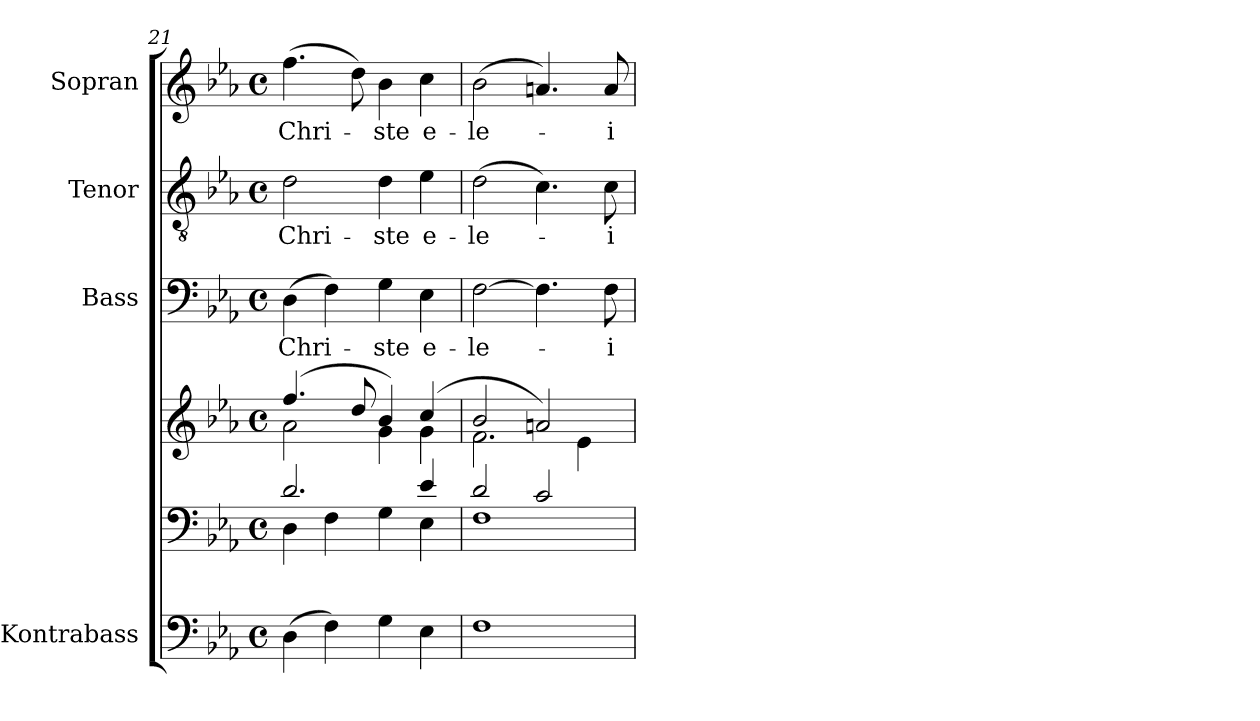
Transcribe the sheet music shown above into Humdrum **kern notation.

**kern	**kern	**kern	**kern	**text	**kern	**text	**kern	**text
*part5	*part4	*part4	*part3	*part3	*part2	*part2	*part1	*part1
*staff6	*staff5	*staff4	*staff3	*staff3	*staff2	*staff2	*staff1	*staff1
*I"Kontrabass	*	*	*I"Bass	*	*I"Tenor	*	*I"Sopran	*
*I'Kb.	*	*	*I'B.	*	*I'T.	*	*I'S.	*
*clefF4	*clefF4	*clefG2	*clefF4	*	*clefGv2	*	*clefG2	*
*ITrd7c12	*	*	*	*	*	*	*	*
*k[b-e-a-]	*k[b-e-a-]	*k[b-e-a-]	*k[b-e-a-]	*	*k[b-e-a-]	*	*k[b-e-a-]	*
*E-:	*E-:	*E-:	*E-:	*	*E-:	*	*E-:	*
*M4/4	*M4/4	*M4/4	*M4/4	*	*M4/4	*	*M4/4	*
*met(c)	*met(c)	*met(c)	*met(c)	*	*met(c)	*	*met(c)	*
=21	=21	=21	=21	=21	=21	=21	=21	=21
*	*^	*^	*	*	*	*	*	*
!	!	!	!	!	!	!LO:LY:b	!	!LO:LY:b	!	!LO:LY:b
(>4DD\	2.d/	4D\	(4.ff/	2a-\	(>4D\	Chri-	2d\	Chri-	(>4.ff\	Chri-
4FF\)	.	4F\	.	.	4F\)	.	.	.	.	.
.	.	.	8dd/	.	.	.	.	.	8dd\)	.
!	!	!	!	!	!	!LO:LY:b	!	!LO:LY:b	!	!LO:LY:b
4GG\	.	4G\	4b-/)	4g\	4G\	-ste	4d\	-ste	4b-\	-ste
!	!	!	!	!	!	!LO:LY:b	!	!LO:LY:b	!	!LO:LY:b
4EE-\	4e-/	4E-\	(4cc/	4g\	4E-\	e-	4e-\	e-	4cc\	e-
!!LO:PB:g=z
=22	=22	=22	=22	=22	=22	=22	=22	=22	=22	=22
!	!	!	!	!	!	!LO:LY:b	!	!LO:LY:b	!	!LO:LY:b
1FF	2d/	1F	2b-/	2.f\	[2F\	-le-	(>2d\	-le-	(>2b-\	-le-
.	2c/	.	2an/)	.	4.F\]	.	4.c\)	.	4.an/)	.
.	.	.	.	4e-\	.	.	.	.	.	.
!	!	!	!	!	!	!LO:LY:b	!	!LO:LY:b	!	!LO:LY:b
.	.	.	.	.	8F\	-i-	8c\	-i-	8a/	-i-
*	*v	*v	*	*	*	*	*	*	*	*
*	*	*v	*v	*	*	*	*	*	*
=	=	=	=	=	=	=	=	=
*-	*-	*-	*-	*-	*-	*-	*-	*-
